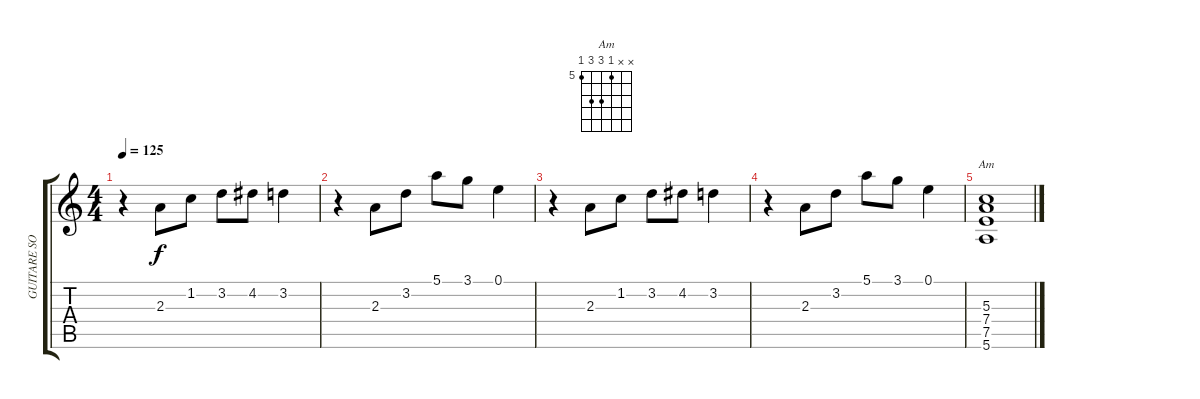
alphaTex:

\track ("GUITARE SOLO" "GUITARE SO") {instrument electricguitarclean}
\staff {score tabs}
\tuning (E4 B3 G3 D3 A2 E2) {hide}
\chord ("Am" x x 5 7 7 5) {firstfret 5}
\ts (4 4)
\tempo 125
\clef g2
\ks c
r.4{dy f} 2.3.8 1.2.8 3.2.8 4.2.8 3.2.4 |
r.4 2.3.8 3.2.8 5.1.8 3.1.8 0.1.4 |
r.4 2.3.8 1.2.8 3.2.8 4.2.8 3.2.4 |
r.4 2.3.8 3.2.8 5.1.8 3.1.8 0.1.4 |
(5.3 7.4 7.5 5.6).1{ch "Am"}
